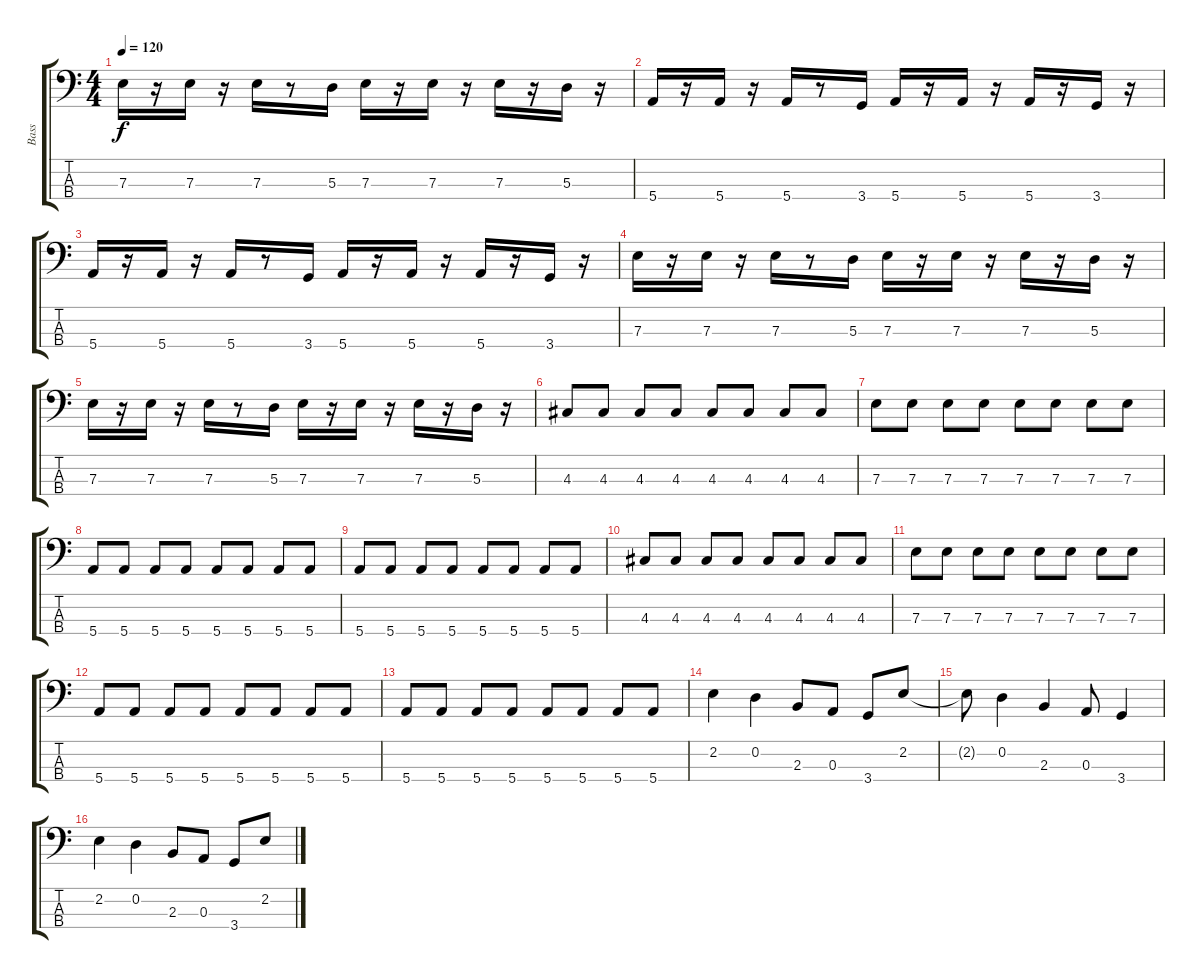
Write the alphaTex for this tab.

\track ("Bass" "Bass") {instrument electricbassfinger}
\staff {score tabs}
\tuning (G2 D2 A1 E1) {hide}
\ts (4 4)
\tempo 120
\clef f4
\ks c
7.3.16{dy f} r.16 7.3.16 r.16 7.3.16 r.8 5.3.16 7.3.16 r.16 7.3.16 r.16 7.3.16 r.16 5.3.16 r.16 |
5.4.16 r.16 5.4.16 r.16 5.4.16 r.8 3.4.16 5.4.16 r.16 5.4.16 r.16 5.4.16 r.16 3.4.16 r.16 |
5.4.16 r.16 5.4.16 r.16 5.4.16 r.8 3.4.16 5.4.16 r.16 5.4.16 r.16 5.4.16 r.16 3.4.16 r.16 |
7.3.16 r.16 7.3.16 r.16 7.3.16 r.8 5.3.16 7.3.16 r.16 7.3.16 r.16 7.3.16 r.16 5.3.16 r.16 |
7.3.16 r.16 7.3.16 r.16 7.3.16 r.8 5.3.16 7.3.16 r.16 7.3.16 r.16 7.3.16 r.16 5.3.16 r.16 |
4.3.8 4.3.8 4.3.8 4.3.8 4.3.8 4.3.8 4.3.8 4.3.8 |
7.3.8 7.3.8 7.3.8 7.3.8 7.3.8 7.3.8 7.3.8 7.3.8 |
5.4.8 5.4.8 5.4.8 5.4.8 5.4.8 5.4.8 5.4.8 5.4.8 |
5.4.8 5.4.8 5.4.8 5.4.8 5.4.8 5.4.8 5.4.8 5.4.8 |
4.3.8 4.3.8 4.3.8 4.3.8 4.3.8 4.3.8 4.3.8 4.3.8 |
7.3.8 7.3.8 7.3.8 7.3.8 7.3.8 7.3.8 7.3.8 7.3.8 |
5.4.8 5.4.8 5.4.8 5.4.8 5.4.8 5.4.8 5.4.8 5.4.8 |
5.4.8 5.4.8 5.4.8 5.4.8 5.4.8 5.4.8 5.4.8 5.4.8 |
2.2.4 0.2.4 2.3.8 0.3.8 3.4.8 2.2.8 |
2.2{t}.8 0.2.4 2.3.4 0.3.8 3.4.4 |
2.2.4 0.2.4 2.3.8 0.3.8 3.4.8 2.2.8
